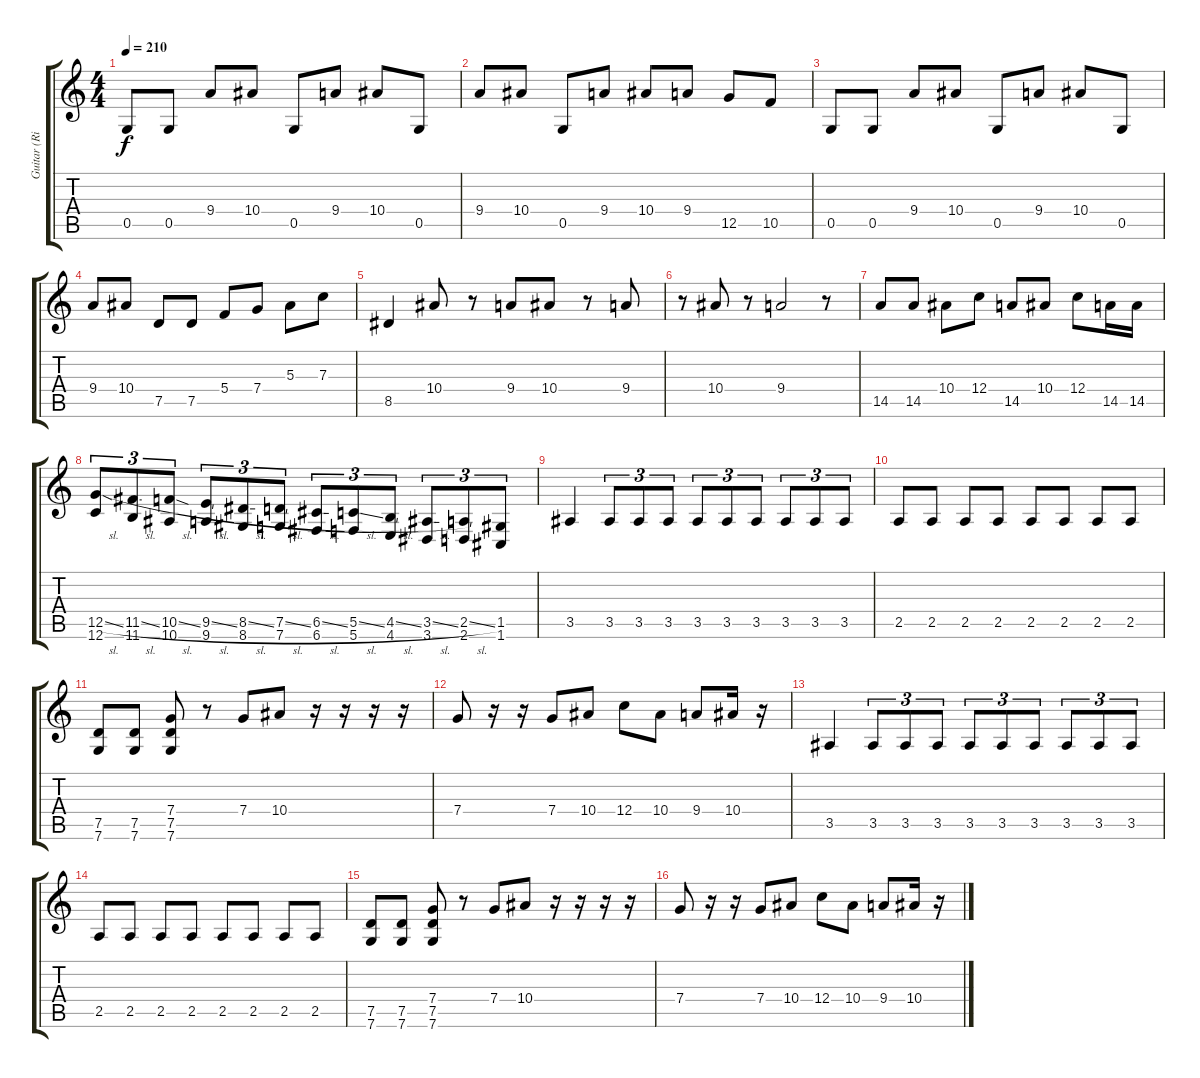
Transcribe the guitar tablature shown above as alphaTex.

\track ("Guitar (Right)" "Guitar (Ri") {instrument distortionguitar}
\staff {score tabs}
\tuning (D4 A3 F3 C3 G2 C2) {hide}
\ts (4 4)
\tempo 210
\clef g2
\ks c
0.5.8{dy f} 0.5.8 9.4.8 10.4.8 0.5.8 9.4.8 10.4.8 0.5.8 |
9.4.8 10.4.8 0.5.8 9.4.8 10.4.8 9.4.8 12.5.8 10.5.8 |
0.5.8 0.5.8 9.4.8 10.4.8 0.5.8 9.4.8 10.4.8 0.5.8 |
9.4.8 10.4.8 7.5.8 7.5.8 5.4.8 7.4.8 5.3.8 7.3.8 |
8.5.4 10.4.8 r.8 9.4.8 10.4.8 r.8 9.4.8 |
r.8 10.4.8 r.8 9.4.2 r.8 |
14.5.8 14.5.8 10.4.8 12.4.8 14.5.8 10.4.8 12.4.8 14.5.16 14.5.16 |
(12.5{sl} 12.6).8{tu (3 2)} (11.5{sl} 11.6).8{tu (3 2)} (10.5{sl} 10.6).8{tu (3 2)} (9.5{sl} 9.6).8{tu (3 2)} (8.5{sl} 8.6).8{tu (3 2)} (7.5{sl} 7.6).8{tu (3 2)} (6.5{sl} 6.6).8{tu (3 2)} (5.5{sl} 5.6).8{tu (3 2)} (4.5{sl} 4.6).8{tu (3 2)} (3.5{sl} 3.6).8{tu (3 2)} (2.5{sl} 2.6).8{tu (3 2)} (1.5 1.6).8{tu (3 2)} |
3.5.4 3.5.8{tu (3 2)} 3.5.8{tu (3 2)} 3.5.8{tu (3 2)} 3.5.8{tu (3 2)} 3.5.8{tu (3 2)} 3.5.8{tu (3 2)} 3.5.8{tu (3 2)} 3.5.8{tu (3 2)} 3.5.8{tu (3 2)} |
2.5.8 2.5.8 2.5.8 2.5.8 2.5.8 2.5.8 2.5.8 2.5.8 |
(7.5 7.6).8 (7.5 7.6).8 (7.4 7.5 7.6).8 r.8 7.4.8 10.4.8 r.16 r.16 r.16 r.16 |
7.4.8 r.16 r.16 7.4.8 10.4.8 12.4.8 10.4.8 9.4.8 10.4.16 r.16 |
3.5.4 3.5.8{tu (3 2)} 3.5.8{tu (3 2)} 3.5.8{tu (3 2)} 3.5.8{tu (3 2)} 3.5.8{tu (3 2)} 3.5.8{tu (3 2)} 3.5.8{tu (3 2)} 3.5.8{tu (3 2)} 3.5.8{tu (3 2)} |
2.5.8 2.5.8 2.5.8 2.5.8 2.5.8 2.5.8 2.5.8 2.5.8 |
(7.5 7.6).8 (7.5 7.6).8 (7.4 7.5 7.6).8 r.8 7.4.8 10.4.8 r.16 r.16 r.16 r.16 |
7.4.8 r.16 r.16 7.4.8 10.4.8 12.4.8 10.4.8 9.4.8 10.4.16 r.16
